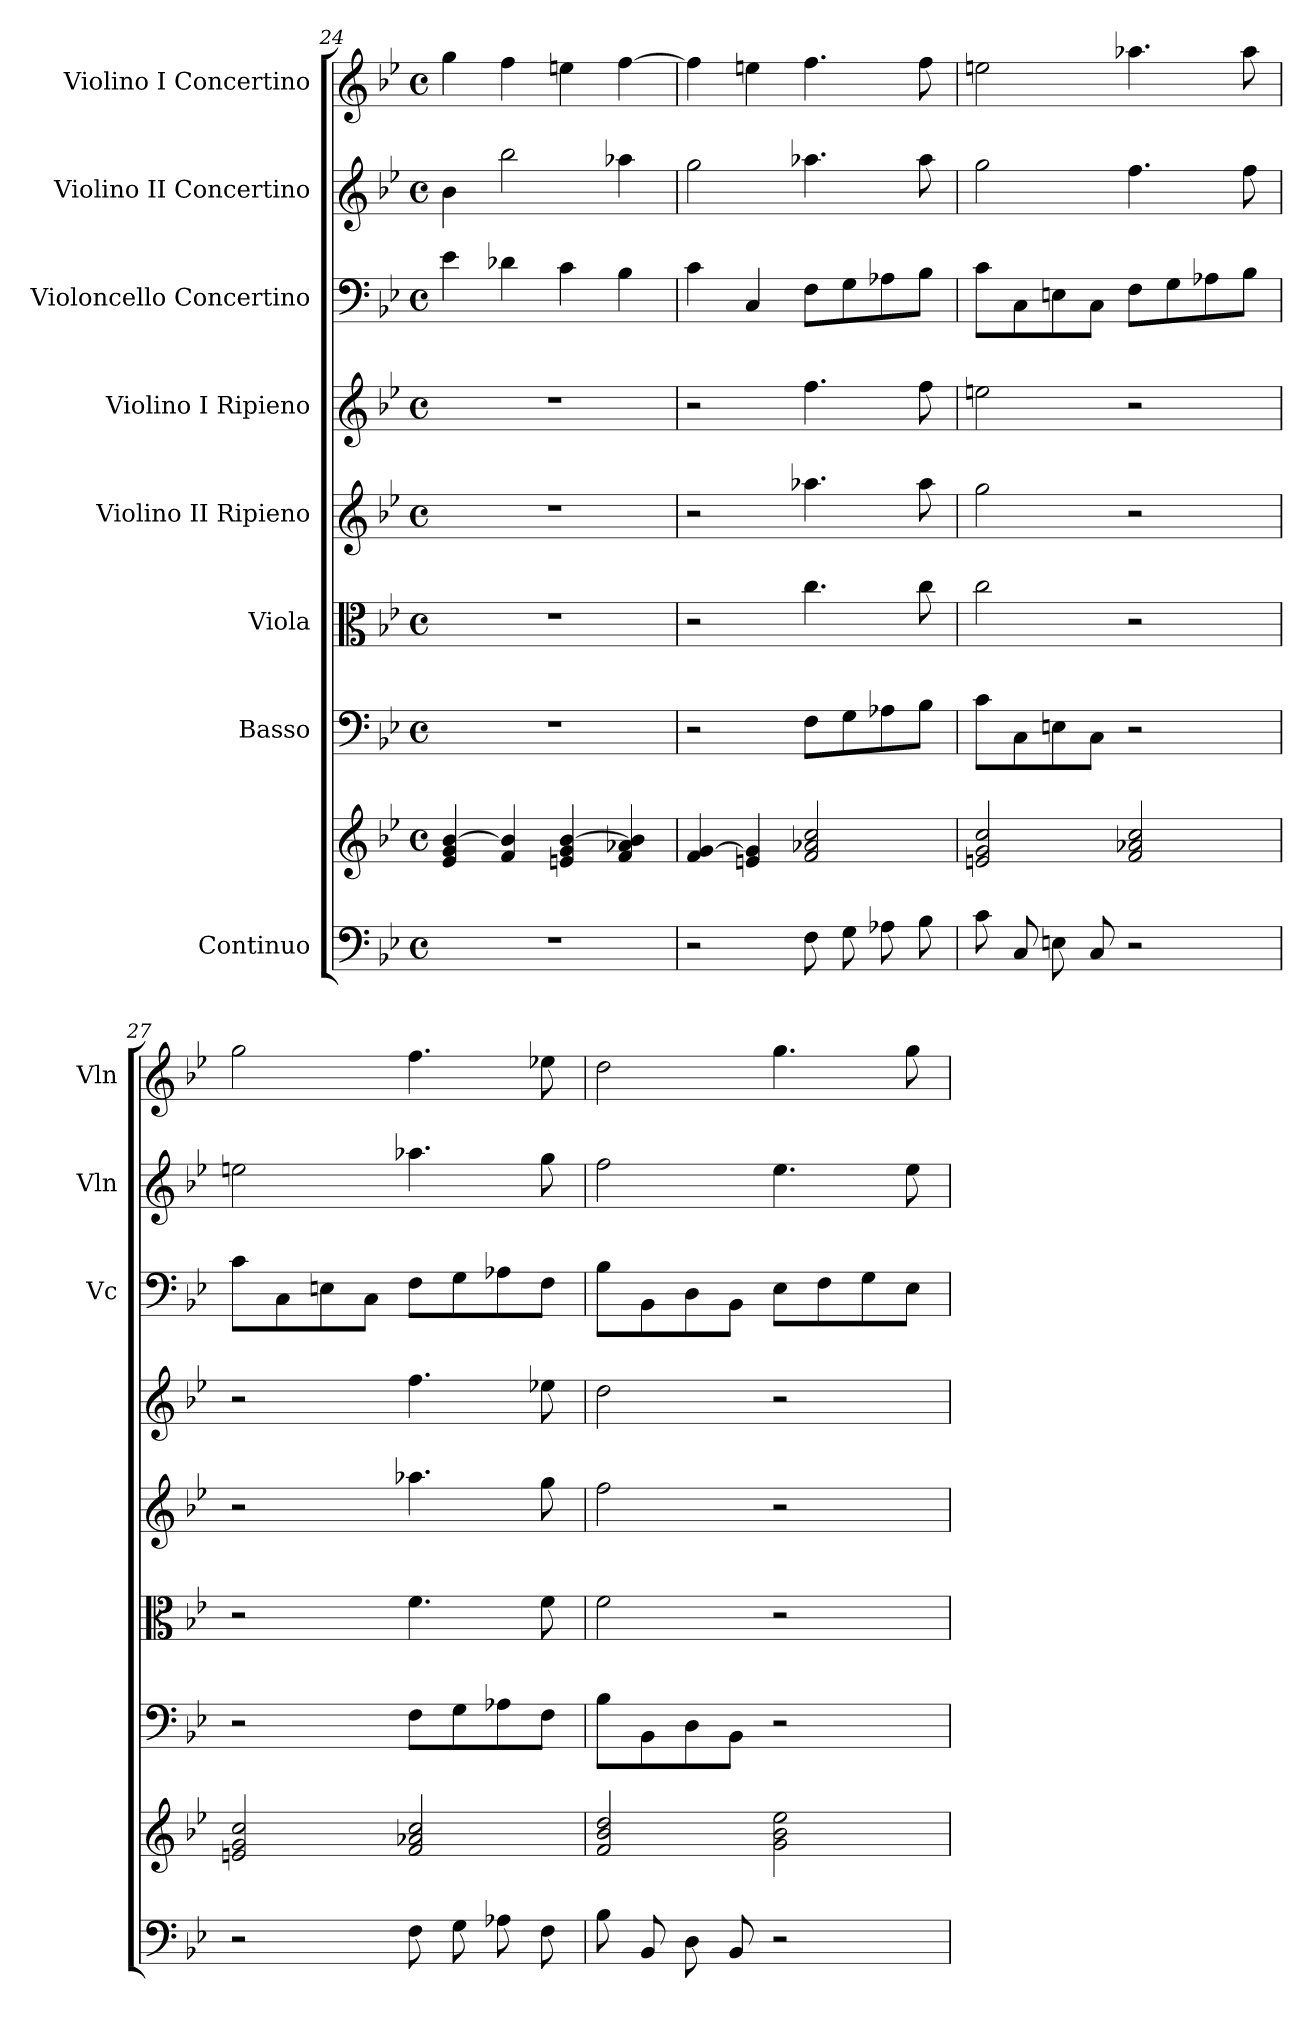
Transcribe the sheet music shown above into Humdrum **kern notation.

**kern	**kern	**kern	**kern	**kern	**kern	**kern	**kern	**kern
*part8	*part8	*part7	*part6	*part5	*part4	*part3	*part2	*part1
*staff9	*staff8	*staff7	*staff6	*staff5	*staff4	*staff3	*staff2	*staff1
*I"Continuo	*	*I"Basso	*I"Viola	*I"Violino II Ripieno	*I"Violino I Ripieno	*I"Violoncello Concertino	*I"Violino II Concertino	*I"Violino I Concertino
*	*	*	*	*	*	*I'Vc	*I'Vln	*I'Vln
*clefF4	*clefG2	*clefF4	*clefC3	*clefG2	*clefG2	*clefF4	*clefG2	*clefG2
*k[b-e-]	*k[b-e-]	*k[b-e-]	*k[b-e-]	*k[b-e-]	*k[b-e-]	*k[b-e-]	*k[b-e-]	*k[b-e-]
*M4/4	*M4/4	*M4/4	*M4/4	*M4/4	*M4/4	*M4/4	*M4/4	*M4/4
*met(c)	*met(c)	*met(c)	*met(c)	*met(c)	*met(c)	*met(c)	*met(c)	*met(c)
=24	=24	=24	=24	=24	=24	=24	=24	=24
1r	4e-/ 4g/ [4b-/	1r	1r	1r	1r	4e-\	4b-\	4gg\
.	4f/ 4b-/]	.	.	.	.	4d-X\	2bb-\	4ff\
.	4en/ 4g/ [4b-/	.	.	.	.	4c\	.	4een\
.	4f/ 4a-X/ 4b-/]	.	.	.	.	4B-\	4aa-X\	[4ff\
=25	=25	=25	=25	=25	=25	=25	=25	=25
2r	4f/ [4g/	2r	2r	2r	2r	4c\	2gg\	4ff\]
.	4en/ 4g/]	.	.	.	.	4C/	.	4een\
8F\	2f/ 2a-X/ 2cc/	8F\L	4.cc\	4.aa-X\	4.ff\	8F\L	4.aa-X\	4.ff\
8G\	.	8G\	.	.	.	8G\	.	.
8A-X\	.	8A-X\	.	.	.	8A-X\	.	.
8B-\	.	8B-\J	8cc\	8aa-\	8ff\	8B-\J	8aa-\	8ff\
=26	=26	=26	=26	=26	=26	=26	=26	=26
8c\	2en/ 2g/ 2cc/	8c\L	2cc\	2gg\	2een\	8c\L	2gg\	2een\
8C/	.	8C\	.	.	.	8C\	.	.
8En\	.	8En\	.	.	.	8En\	.	.
8C/	.	8C\J	.	.	.	8C\J	.	.
2r	2f/ 2a-X/ 2cc/	2r	2r	2r	2r	8F\L	4.ff\	4.aa-X\
.	.	.	.	.	.	8G\	.	.
.	.	.	.	.	.	8A-X\	.	.
.	.	.	.	.	.	8B-\J	8ff\	8aa-\
=27	=27	=27	=27	=27	=27	=27	=27	=27
2r	2en/ 2g/ 2cc/	2r	2r	2r	2r	8c\L	2een\	2gg\
.	.	.	.	.	.	8C\	.	.
.	.	.	.	.	.	8En\	.	.
.	.	.	.	.	.	8C\J	.	.
8F\	2f/ 2a-X/ 2cc/	8F\L	4.f\	4.aa-X\	4.ff\	8F\L	4.aa-X\	4.ff\
8G\	.	8G\	.	.	.	8G\	.	.
8A-X\	.	8A-X\	.	.	.	8A-X\	.	.
8F\	.	8F\J	8f\	8gg\	8ee-X\	8F\J	8gg\	8ee-X\
=28	=28	=28	=28	=28	=28	=28	=28	=28
8B-\	2f/ 2b-/ 2dd/	8B-\L	2f\	2ff\	2dd\	8B-\L	2ff\	2dd\
8BB-/	.	8BB-\	.	.	.	8BB-\	.	.
8D\	.	8D\	.	.	.	8D\	.	.
8BB-/	.	8BB-\J	.	.	.	8BB-\J	.	.
2r	2g\ 2b-\ 2ee-\	2r	2r	2r	2r	8E-\L	4.ee-\	4.gg\
.	.	.	.	.	.	8F\	.	.
.	.	.	.	.	.	8G\	.	.
.	.	.	.	.	.	8E-\J	8ee-\	8gg\
=	=	=	=	=	=	=	=	=
*-	*-	*-	*-	*-	*-	*-	*-	*-
